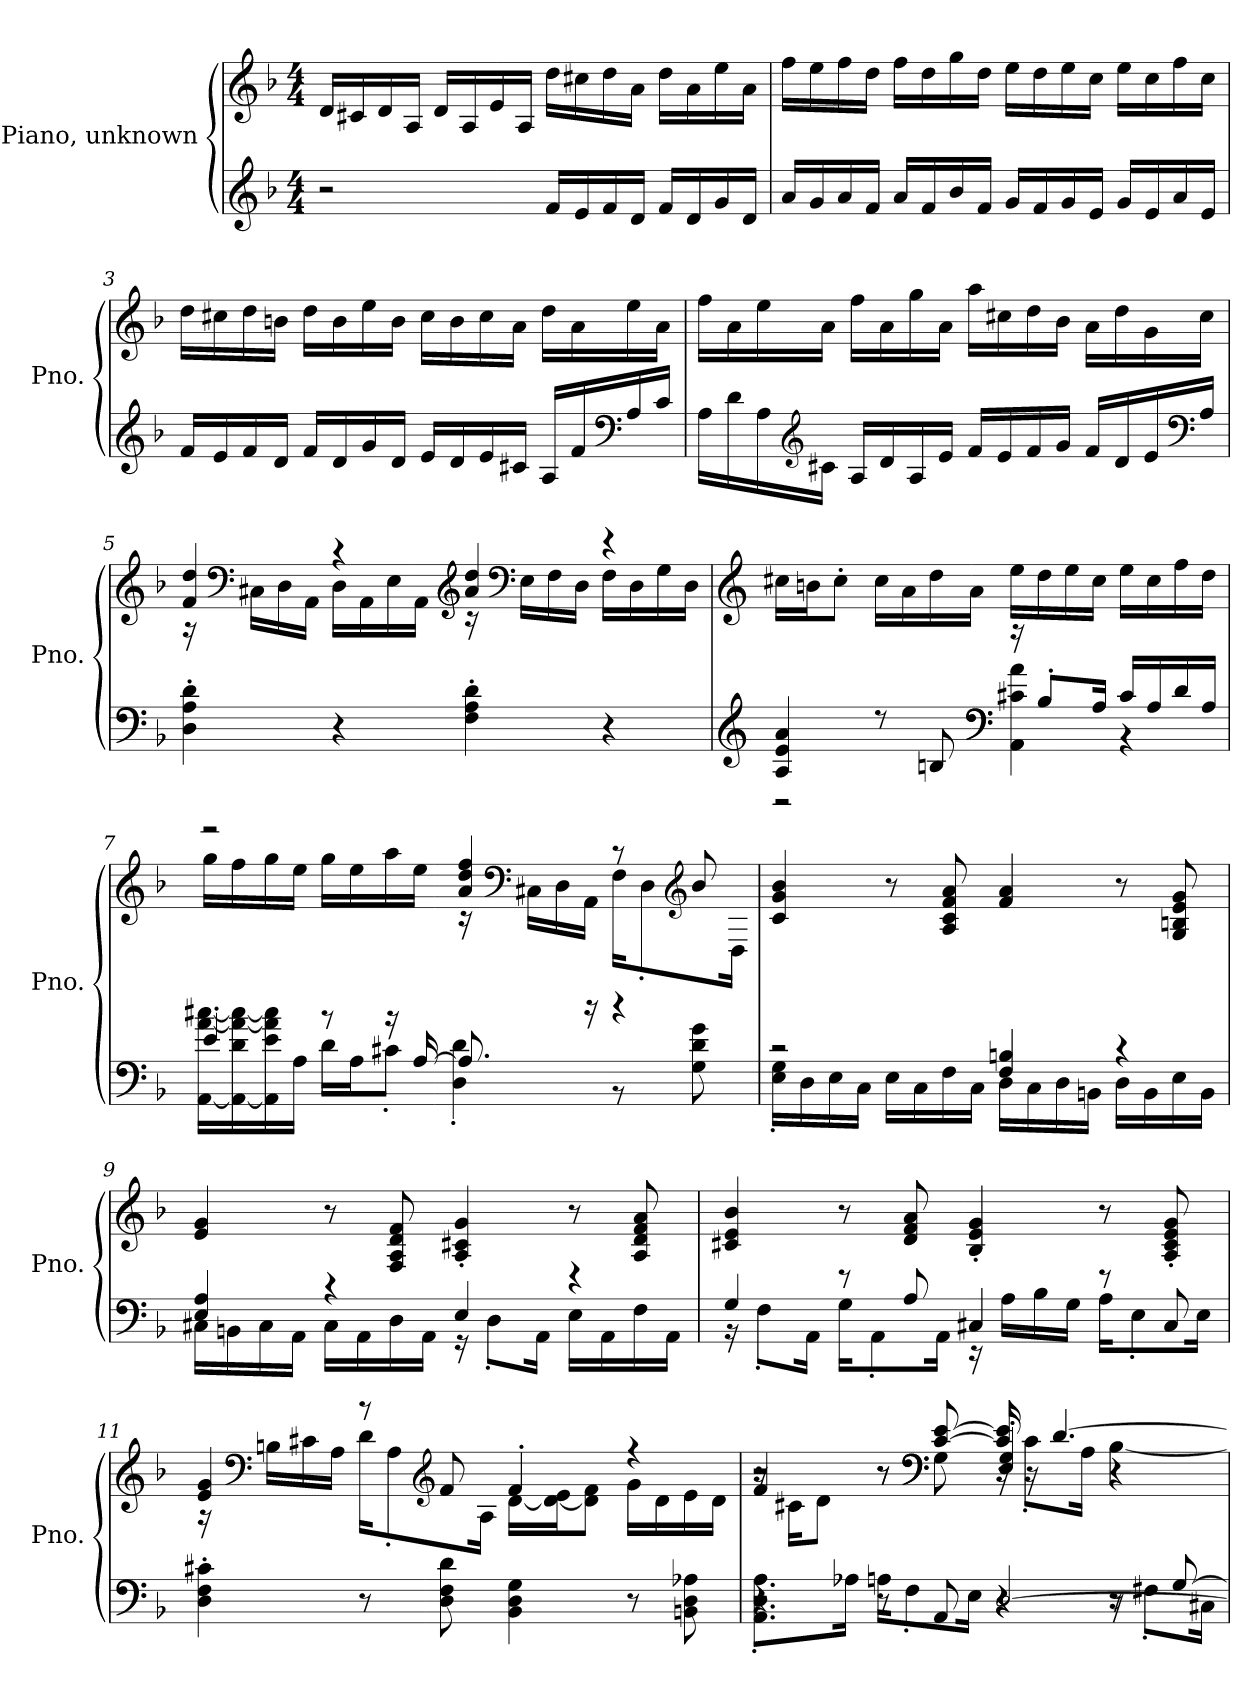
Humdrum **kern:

**kern	**kern
*part1	*part1
*staff2	*staff1
*I"Piano, unknown	*
*I'Pno.	*
*clefG2	*clefG2
*k[b-]	*k[b-]
*M4/4	*M4/4
*MM120	*MM120
=1	=1
2r	16d/LL
.	16c#X/
.	16d/
.	16A/JJ
.	16d/LL
.	16A/
.	16e/
.	16A/JJ
16f/LL	16dd\LL
16e/	16cc#X\
16f/	16dd\
16d/JJ	16a\JJ
16f/LL	16dd\LL
16d/	16a\
16g/	16ee\
16d/JJ	16a\JJ
=2	=2
16a/LL	16ff\LL
16g/	16ee\
16a/	16ff\
16f/JJ	16dd\JJ
16a/LL	16ff\LL
16f/	16dd\
16b-/	16gg\
16f/JJ	16dd\JJ
16g/LL	16ee\LL
16f/	16dd\
16g/	16ee\
16e/JJ	16cc\JJ
16g/LL	16ee\LL
16e/	16cc\
16a/	16ff\
16e/JJ	16cc\JJ
!!LO:LB:g=z
=3	=3
16f/LL	16dd\LL
16e/	16cc#X\
16f/	16dd\
16d/JJ	16bn\JJ
16f/LL	16dd\LL
16d/	16b\
16g/	16ee\
16d/JJ	16b\JJ
16e/LL	16cc#\LL
16d/	16b\
16e/	16cc#\
16c#X/JJ	16a\JJ
16A/LL	16dd\LL
16f/	16a\
*clefF4	*
16A/	16ee\
16c#/JJ	16a\JJ
=4	=4
16A\LL	16ff\LL
16d\	16a\
16A\	16ee\
*clefG2	*
16c#X\JJ	16a\JJ
16A/LL	16ff\LL
16d/	16a\
16A/	16gg\
16e/JJ	16a\JJ
16f/LL	16aa\LL
16e/	16cc#X\
16f/	16dd\
16g/JJ	16b-\JJ
16f/LL	16a\LL
16d/	16dd\
16e/	16g\
*clefF4	*
16A/JJ	16cc#\JJ
!!LO:LB:g=z
=5	=5
*	*^
4D\' 4A\' 4d\'	4f/ 4dd/	16r
*	*clefF4	*
.	.	16C#X\LL
.	.	16D\
.	.	16AA\JJ
4r	4r	16D\LL
.	.	16AA\
.	.	16E\
.	.	16AA\JJ
*	*clefG2	*
4F\' 4A\' 4d\'	4a/ 4dd/	16r
*	*clefF4	*
.	.	16E\LL
.	.	16F\
.	.	16D\JJ
4r	4r	16F\LL
.	.	16D\
.	.	16G\
.	.	16D\JJ
*	*v	*v
=6	=6
*clefG2	*clefG2
*^	*
4A/ 4e/ 4a/	2r	16cc#X\LL
.	.	16bn\J
.	.	8cc#'\J
8r	.	16cc#\LL
.	.	16a\
8Bn/	.	16dd\
.	.	16a\JJ
*clefF4	*	*
16r	4AA\ 4c#X\ 4a\	16ee\LL
8B'/L	.	16dd\
.	.	16ee\
16A/Jk	.	16cc#\JJ
16c#/LL	4r	16ee\LL
16A/	.	16cc#\
16d/	.	16ff\
16A/JJ	.	16dd\JJ
!!LO:LB:g=z
=7	=7	=7
*	*	*^
4e'/	[16AA\ [16a\ [16cc#X\LL	2r	16gg\LL
.	16AA\_ 16d\ 16a\_ 16cc#\_	.	16ff\
.	16AA\] 16e\ 16a\] 16cc#\]	.	16gg\
.	16A\JJ	.	16ee\JJ
8r	16d\LL	.	16gg\LL
.	16A\J	.	16ee\
16r	8c#X'\J	.	16aa\
[16A/	.	.	16ee\JJ
8.A/]	4D\' 4d\'	4a/ 4dd/ 4ff/	16r
*	*	*clefF4	*
.	.	.	16C#X\LL
.	.	.	16D\
16r	.	.	16AA\JJ
4r	8r	8r	16F\KL
.	.	.	8D'\
*	*	*clefG2	*
.	8G\ 8d\ 8g\	8b-/	.
.	.	.	16D\Jk
*	*	*v	*v
=8	=8	=8
2r	16E\' 16G\'LL	4c/ 4g/ 4b-/
.	16D\	.
.	16E\	.
.	16C\JJ	.
.	16E\LL	8r
.	16C\	.
.	16F\	8A/ 8c/ 8f/ 8a/
.	16C\JJ	.
4F/ 4Bn/	16D\LL	4f/ 4a/
.	16C\	.
.	16D\	.
.	16BBn\JJ	.
4r	16D\LL	8r
.	16BB\	.
.	16E\	8G/ 8Bn/ 8e/ 8g/
.	16BB\JJ	.
!!LO:LB:g=z
=9	=9	=9
4E/ 4A/	16C#X\LL	4e/ 4g/
.	16BBn\	.
.	16C#\	.
.	16AA\JJ	.
4r	16C#\LL	8r
.	16AA\	.
.	16D\	8F/ 8A/ 8d/ 8f/
.	16AA\JJ	.
4E/	16r	4A/' 4c#X/' 4g/'
.	8D'\L	.
.	16AA\Jk	.
4r	16E\LL	8r
.	16AA\	.
.	16F\	8A/ 8d/ 8f/ 8a/
.	16AA\JJ	.
=10	=10	=10
4G/	16r	4c#X/ 4e/ 4b-/
.	8F'\L	.
.	16AA\Jk	.
8r	16G\KL	8r
.	8AA'\	.
8A/	.	8d/ 8f/ 8a/
.	16AA\Jk	.
4C#X/	16r	4B-/' 4e/' 4g/'
.	16A\LL	.
.	16B-\	.
.	16G\JJ	.
8r	16A\KL	8r
.	8E'\	.
8C#/	.	8A/' 8c#/' 8e/' 8g/'
.	16E\Jk	.
*v	*v	*
!!LO:LB:g=z
=11	=11
*	*^
4D\' 4F\' 4c#X\'	4e/ 4g/	16r
*	*clefF4	*
.	.	16Bn\LL
.	.	16c#X\
.	.	16A\JJ
8r	8r	16d\KL
.	.	8A'\
*	*clefG2	*
8D\ 8F\ 8d\	8f/	.
.	.	16A\Jk
4BB-\ 4D\ 4G\	4f'/	[16d\LL
.	.	16d\_ 16e\J
.	.	8d\] 8f\J
8r	4r	16g\LL
.	.	16d\
8BBn\ 8D\ 8A-X\	.	16e\
.	.	16d\JJ
=12	=12	=12
*^	*	*^
*	*^	*	*	*
2r	8.AA\' 8.D\' 8.A\'L	4r	4f/	16r	2r
.	.	.	.	16c#X\KL	.
.	.	.	.	8d\J	.
.	16A-X\Jk	.	.	.	.
.	16An\KL	8r	8r	8r	.
.	8F'\	.	.	.	.
*	*	*	*clefF4	*	*
.	.	8AA/	[8c#/ [8e/	8G\	.
.	16E\Jk	.	.	.	.
4r	4r	[2D/	16c#/] 16e/]	16r	4E/' 4G/'
.	.	.	16r	8c#'\L	.
.	.	.	[4.d/	.	.
.	.	.	.	16A\Jk	.
8r	16r	.	.	[4B-\	4r
.	8F#X'\L	.	.	.	.
[8G/	.	.	.	.	.
.	16C#X\Jk	.	.	.	.
*v	*v	*v	*	*	*
*	*v	*v	*v
=	=
*-	*-
